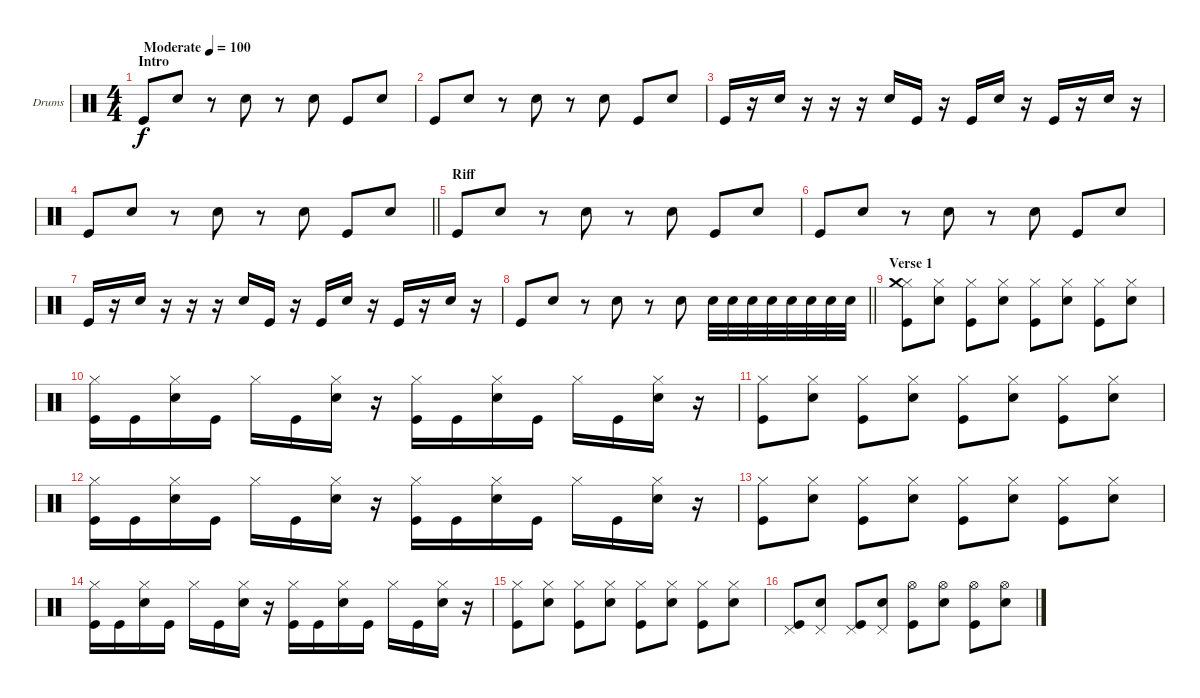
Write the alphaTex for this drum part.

\bracketExtendMode groupsimilarinstruments
\firstSystemTrackNameOrientation horizontal
\otherSystemsTrackNameOrientation horizontal
\track ("Fabrizio Moretti" "Drums") {instrument percussion}
\staff {score}
\articulation defaults
\ts (4 4)
\beaming (8 2 2 2 2)
\section ("" "Intro")
\tempo (100 "Moderate")
\clef neutral
\scale
0.474178
\ks c "Kick (hit)".8{dy f} "Snare (hit) 2".8
r.8 "Snare (hit) 2".8 r.8 "Snare (hit) 2".8 "Kick (hit)".8 "Snare (hit) 2".8 |
\scale
0.262911 "Kick (hit)".8 "Snare (hit) 2".8 r.8 "Snare (hit) 2".8 r.8 "Snare (hit) 2".8 "Kick (hit)".8 "Snare (hit) 2".8 |
\scale
0.262911 "Kick (hit)".16 r.16 "Snare (hit) 2".16 r.16 r.16 r.16 "Snare (hit) 2".16 "Kick (hit)".16 r.16 "Kick (hit)".16 "Snare (hit) 2".16 r.16 "Kick (hit)".16 r.16 "Snare (hit) 2".16 r.16 |
\scale
0.333333
\barLineRight lightlight "Kick (hit)".8 "Snare (hit) 2".8
r.8 "Snare (hit) 2".8 r.8 "Snare (hit) 2".8 "Kick (hit)".8 "Snare (hit) 2".8 |
\section ("" "Riff")
\scale
0.333333 "Kick (hit)".8 "Snare (hit) 2".8 r.8 "Snare (hit) 2".8 r.8 "Snare (hit) 2".8 "Kick (hit)".8 "Snare (hit) 2".8 |
\scale
0.333333 "Kick (hit)".8 "Snare (hit) 2".8 r.8 "Snare (hit) 2".8 r.8 "Snare (hit) 2".8 "Kick (hit)".8 "Snare (hit) 2".8 |
\scale
0.333333 "Kick (hit)".16 r.16 "Snare (hit) 2".16 r.16 r.16 r.16 "Snare (hit) 2".16 "Kick (hit)".16 r.16 "Kick (hit)".16 "Snare (hit) 2".16 r.16 "Kick (hit)".16 r.16 "Snare (hit) 2".16 r.16 |
\scale
0.333333
\barLineRight lightlight "Kick (hit)".8 "Snare (hit) 2".8
r.8 "Snare (hit) 2".8 r.8 "Snare (hit) 2".8 "Snare (hit) 2".32 "Snare (hit) 2".32 "Snare (hit) 2".32 "Snare (hit) 2".32 "Snare (hit) 2".32 "Snare (hit) 2".32 "Snare (hit) 2".32 "Snare (hit) 2".32 |
\section ("" "Verse 1")
\scale
0.333333 ("Hi-Hat (closed)" "Kick (hit)" "Crash medium (hit)").8 ("Hi-Hat (closed)" "Snare (hit) 2").8 ("Hi-Hat (closed)" "Kick (hit)").8 ("Hi-Hat (closed)" "Snare (hit) 2").8 ("Hi-Hat (closed)" "Kick (hit)").8 ("Hi-Hat (closed)" "Snare (hit) 2").8 ("Hi-Hat (closed)" "Kick (hit)").8 ("Hi-Hat (closed)" "Snare (hit) 2").8 |
\scale
0.333333 ("Hi-Hat (closed)" "Kick (hit)").16 "Kick (hit)".16 ("Hi-Hat (closed)" "Snare (hit) 2").16 "Kick (hit)".16 "Hi-Hat (closed)".16 "Kick (hit)".16 ("Hi-Hat (closed)" "Snare (hit) 2").16 r.16 ("Hi-Hat (closed)" "Kick (hit)").16 "Kick (hit)".16 ("Hi-Hat (closed)" "Snare (hit) 2").16 "Kick (hit)".16 "Hi-Hat (closed)".16 "Kick (hit)".16 ("Hi-Hat (closed)" "Snare (hit) 2").16 r.16 |
\scale
0.333333 ("Hi-Hat (closed)" "Kick (hit)").8 ("Hi-Hat (closed)" "Snare (hit) 2").8 ("Hi-Hat (closed)" "Kick (hit)").8 ("Hi-Hat (closed)" "Snare (hit) 2").8 ("Hi-Hat (closed)" "Kick (hit)").8 ("Hi-Hat (closed)" "Snare (hit) 2").8 ("Hi-Hat (closed)" "Kick (hit)").8 ("Hi-Hat (closed)" "Snare (hit) 2").8 |
\scale
0.333333 ("Hi-Hat (closed)" "Kick (hit)").16 "Kick (hit)".16 ("Hi-Hat (closed)" "Snare (hit) 2").16 "Kick (hit)".16 "Hi-Hat (closed)".16 "Kick (hit)".16 ("Hi-Hat (closed)" "Snare (hit) 2").16 r.16 ("Hi-Hat (closed)" "Kick (hit)").16 "Kick (hit)".16 ("Hi-Hat (closed)" "Snare (hit) 2").16 "Kick (hit)".16 "Hi-Hat (closed)".16 "Kick (hit)".16 ("Hi-Hat (closed)" "Snare (hit) 2").16 r.16 |
\scale
0.333333 ("Hi-Hat (closed)" "Kick (hit)").8 ("Hi-Hat (closed)" "Snare (hit) 2").8 ("Hi-Hat (closed)" "Kick (hit)").8 ("Hi-Hat (closed)" "Snare (hit) 2").8 ("Hi-Hat (closed)" "Kick (hit)").8 ("Hi-Hat (closed)" "Snare (hit) 2").8 ("Hi-Hat (closed)" "Kick (hit)").8 ("Hi-Hat (closed)" "Snare (hit) 2").8 |
\scale
0.333333 ("Hi-Hat (closed)" "Kick (hit)").16 "Kick (hit)".16 ("Hi-Hat (closed)" "Snare (hit) 2").16 "Kick (hit)".16 "Hi-Hat (closed)".16 "Kick (hit)".16 ("Hi-Hat (closed)" "Snare (hit) 2").16 r.16 ("Hi-Hat (closed)" "Kick (hit)").16 "Kick (hit)".16 ("Hi-Hat (closed)" "Snare (hit) 2").16 "Kick (hit)".16 "Hi-Hat (closed)".16 "Kick (hit)".16 ("Hi-Hat (closed)" "Snare (hit) 2").16 r.16 |
\scale
0.333333 ("Hi-Hat (closed)" "Kick (hit)").8 ("Hi-Hat (closed)" "Snare (hit) 2").8 ("Hi-Hat (closed)" "Kick (hit)").8 ("Hi-Hat (closed)" "Snare (hit) 2").8 ("Hi-Hat (closed)" "Kick (hit)").8 ("Hi-Hat (closed)" "Snare (hit) 2").8 ("Hi-Hat (closed)" "Kick (hit)").8 ("Hi-Hat (closed)" "Snare (hit) 2").8 |
\scale
0.333333 ("Pedal Hi-Hat (hit)" "Kick (hit)").8 ("Pedal Hi-Hat (hit)" "Snare (hit) 2").8 ("Pedal Hi-Hat (hit)" "Kick (hit)").8 ("Pedal Hi-Hat (hit)" "Snare (hit) 2").8 ("Hi-Hat (open)" "Kick (hit)").8 ("Hi-Hat (open)" "Snare (hit) 2").8 ("Hi-Hat (open)" "Kick (hit)").8 ("Hi-Hat (open)" "Snare (hit) 2").8
